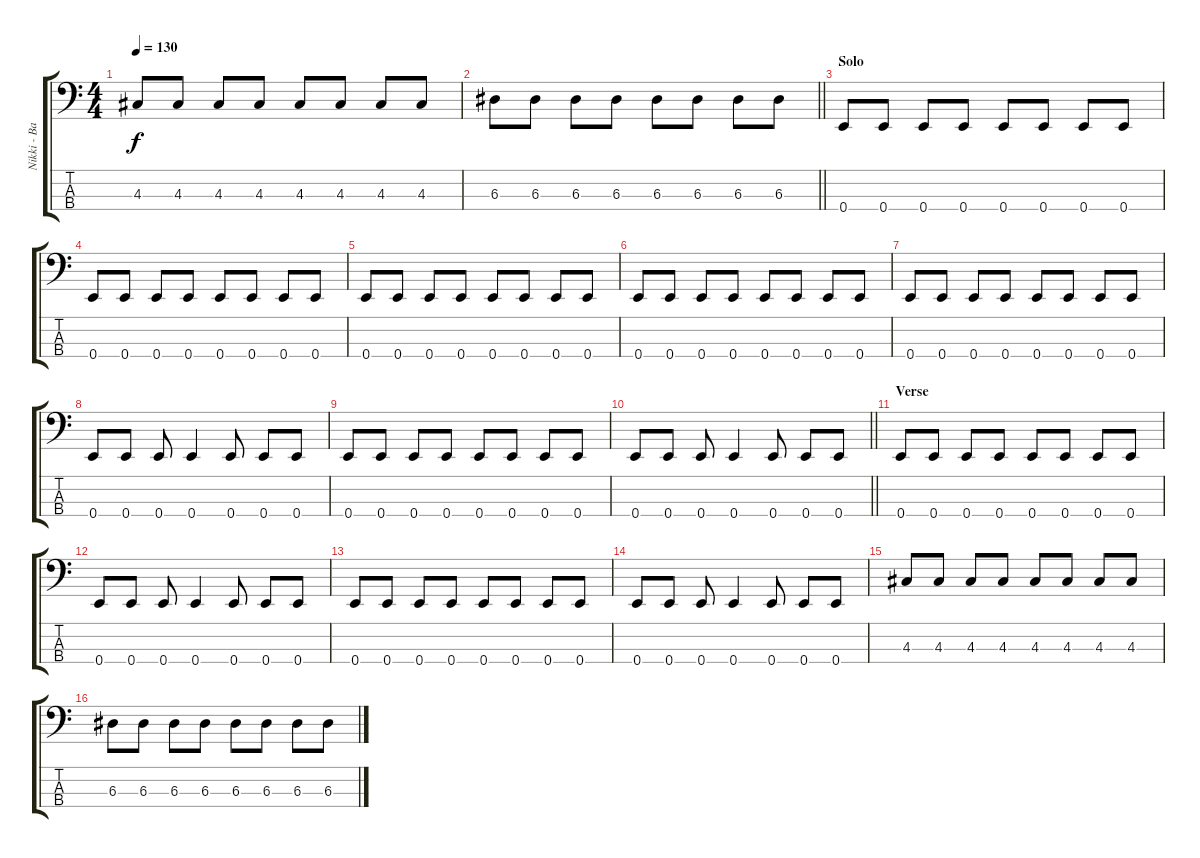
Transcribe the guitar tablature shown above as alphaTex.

\track ("Nikki - Bass" "Nikki - Ba") {instrument electricbasspick}
\staff {score tabs}
\tuning (G2 D2 A1 E1) {hide}
\ts (4 4)
\tempo 130
\clef f4
\ks c
4.3.8{dy f} 4.3.8 4.3.8 4.3.8 4.3.8 4.3.8 4.3.8 4.3.8 |
\barLineRight lightlight
6.3.8 6.3.8 6.3.8 6.3.8 6.3.8 6.3.8 6.3.8 6.3.8 |
\section ("" "Solo")
0.4.8 0.4.8 0.4.8 0.4.8 0.4.8 0.4.8 0.4.8 0.4.8 |
0.4.8 0.4.8 0.4.8 0.4.8 0.4.8 0.4.8 0.4.8 0.4.8 |
0.4.8 0.4.8 0.4.8 0.4.8 0.4.8 0.4.8 0.4.8 0.4.8 |
0.4.8 0.4.8 0.4.8 0.4.8 0.4.8 0.4.8 0.4.8 0.4.8 |
0.4.8 0.4.8 0.4.8 0.4.8 0.4.8 0.4.8 0.4.8 0.4.8 |
0.4.8 0.4.8 0.4.8 0.4.4 0.4.8 0.4.8 0.4.8 |
0.4.8 0.4.8 0.4.8 0.4.8 0.4.8 0.4.8 0.4.8 0.4.8 |
\barLineRight lightlight
0.4.8 0.4.8 0.4.8 0.4.4 0.4.8 0.4.8 0.4.8 |
\section ("" "Verse")
0.4.8 0.4.8 0.4.8 0.4.8 0.4.8 0.4.8 0.4.8 0.4.8 |
0.4.8 0.4.8 0.4.8 0.4.4 0.4.8 0.4.8 0.4.8 |
0.4.8 0.4.8 0.4.8 0.4.8 0.4.8 0.4.8 0.4.8 0.4.8 |
0.4.8 0.4.8 0.4.8 0.4.4 0.4.8 0.4.8 0.4.8 |
4.3.8 4.3.8 4.3.8 4.3.8 4.3.8 4.3.8 4.3.8 4.3.8 |
6.3.8 6.3.8 6.3.8 6.3.8 6.3.8 6.3.8 6.3.8 6.3.8
